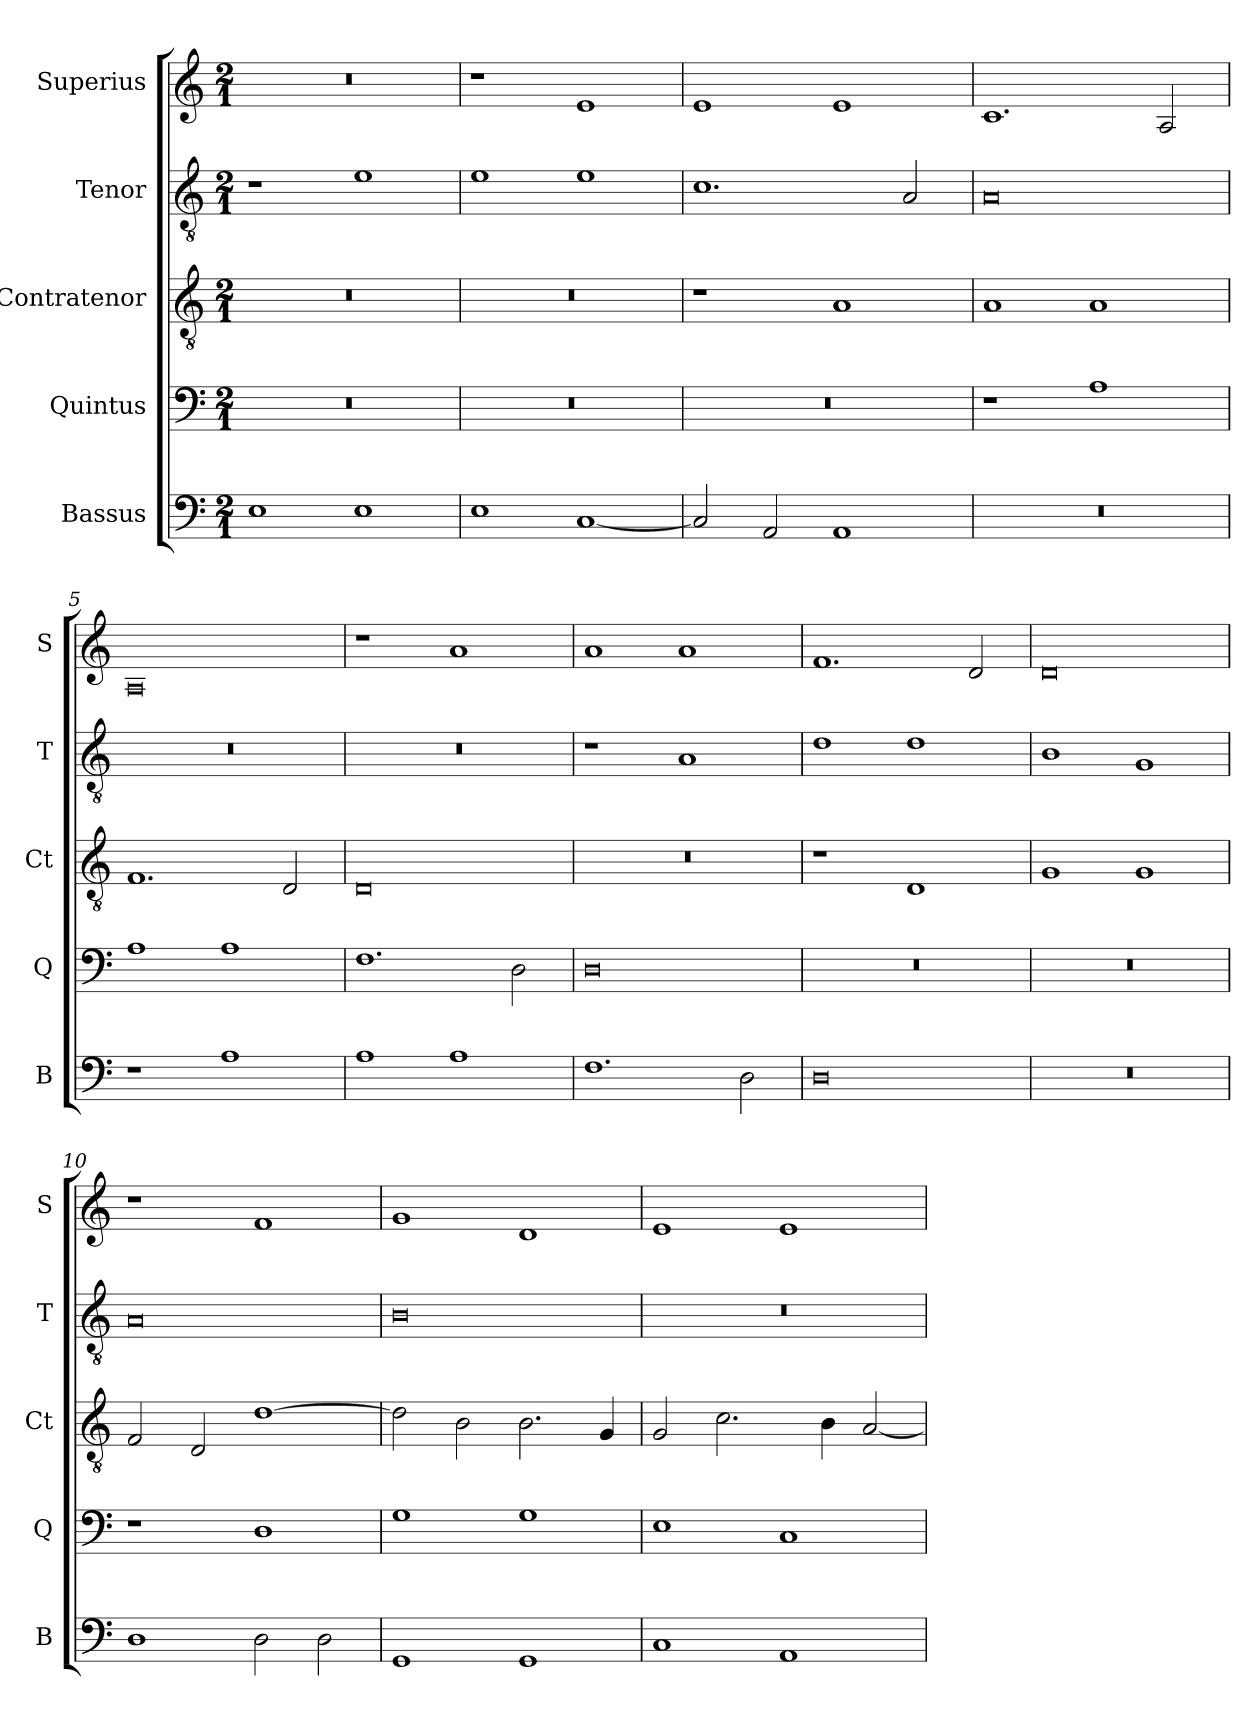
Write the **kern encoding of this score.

**kern	**kern	**kern	**kern	**kern
*part5	*part4	*part3	*part2	*part1
*staff5	*staff4	*staff3	*staff2	*staff1
*I"Bassus	*I"Quintus	*I"Contratenor	*I"Tenor	*I"Superius
*I'B	*I'Q	*I'Ct	*I'T	*I'S
*clefF4	*clefF4	*clefGv2	*clefGv2	*clefG2
*k[]	*k[]	*k[]	*k[]	*k[]
*M2/1	*M2/1	*M2/1	*M2/1	*M2/1
=1	=1	=1	=1	=1
1E	0r	0r	1r	0r
1E	.	.	1e	.
=2	=2	=2	=2	=2
1E	0r	0r	1e	1r
[1C	.	.	1e	1e
=3	=3	=3	=3	=3
2C/]	0r	1r	1.c	1e
2AA/	.	.	.	.
1AA	.	1A	.	1e
.	.	.	2A/	.
=4	=4	=4	=4	=4
0r	1r	1A	0A	1.c
.	1A	1A	.	.
.	.	.	.	2A/
=5	=5	=5	=5	=5
1r	1A	1.F	0r	0A
1A	1A	.	.	.
.	.	2D/	.	.
=6	=6	=6	=6	=6
1A	1.F	0D	0r	1r
1A	.	.	.	1a
.	2D\	.	.	.
=7	=7	=7	=7	=7
1.F	0D	0r	1r	1a
.	.	.	1A	1a
2D\	.	.	.	.
=8	=8	=8	=8	=8
0D	0r	1r	1d	1.f
.	.	1D	1d	.
.	.	.	.	2d/
=9	=9	=9	=9	=9
0r	0r	1G	1B	0d
.	.	1G	1G	.
=10	=10	=10	=10	=10
1D	1r	2F/	0A	1r
.	.	2D/	.	.
2D\	1D	[1d	.	1f
2D\	.	.	.	.
=11	=11	=11	=11	=11
1GG	1G	2d\]	0B	1g
.	.	2B\	.	.
1GG	1G	2.B\	.	1d
.	.	4G/	.	.
=12	=12	=12	=12	=12
1C	1E	2G/	0r	1e
.	.	2.c\	.	.
1AA	1C	.	.	1e
.	.	4B\	.	.
.	.	[2A/	.	.
=	=	=	=	=
*-	*-	*-	*-	*-
